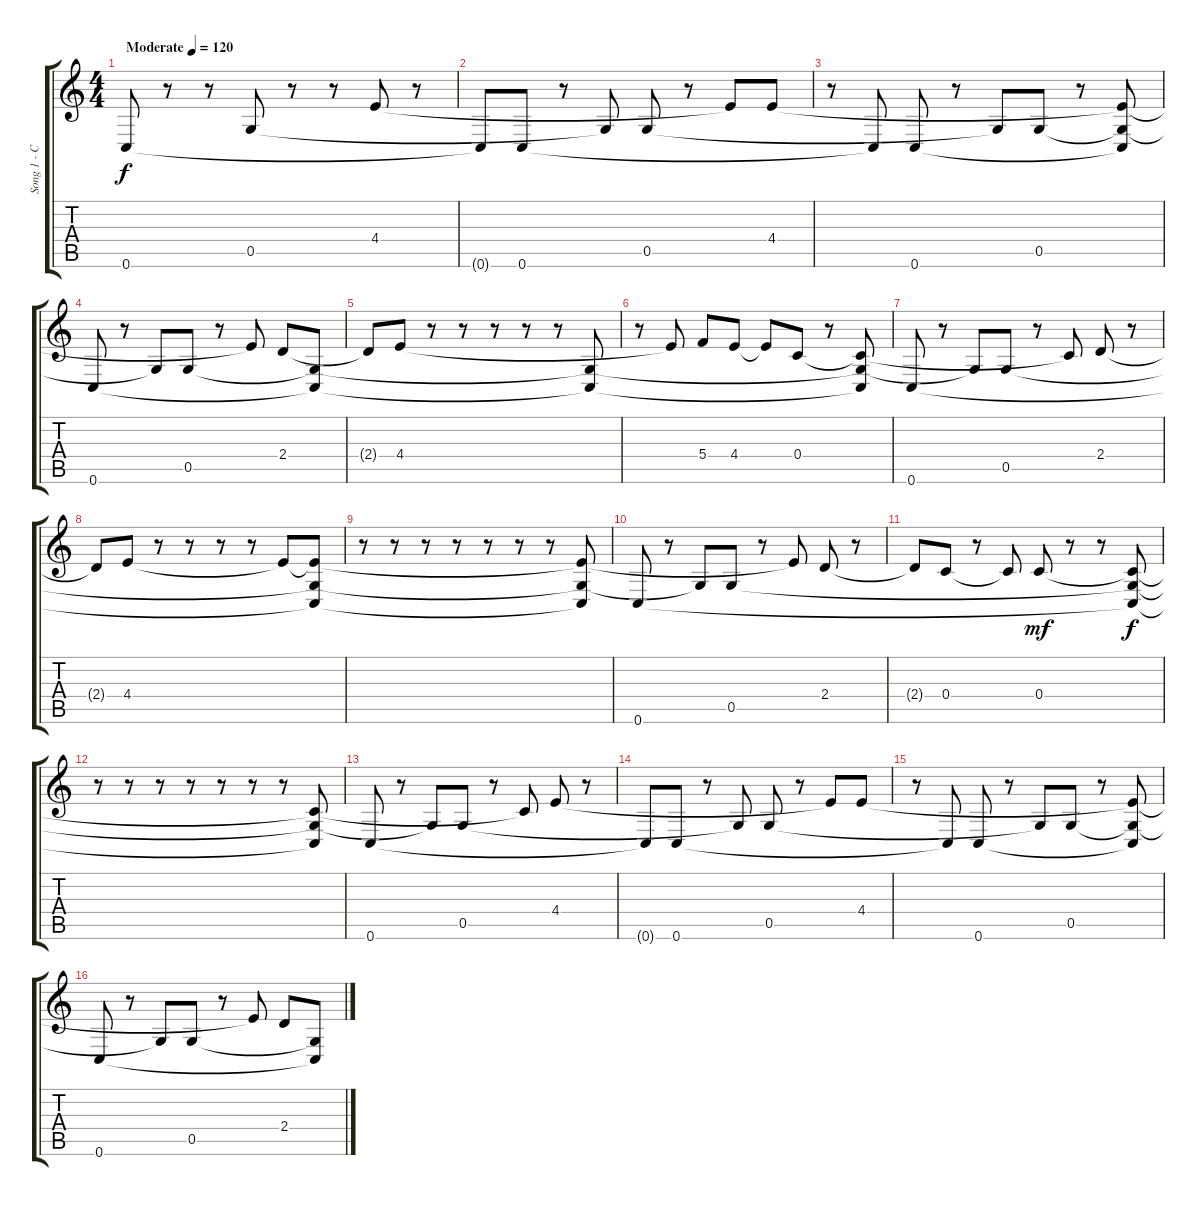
\track ("Song 1 - Clean" "Song 1 - C") {instrument electricguitarclean}
\staff {score tabs}
\tuning (D4 A3 F3 C3 G2 C2) {hide}
\ts (4 4)
\tempo (120 "Moderate")
\tempo 215
\tempo (120 "Moderate")
\clef g2
\ks c
0.6.8{dy f instrument electricguitarclean} r.8 r.8 0.5.8 r.8 r.8 4.4.8 r.8 |
0.6{t}.8 0.6.8 r.8 0.5{t}.8 0.5.8 r.8 4.4{t}.8 4.4.8 |
r.8 0.6{t}.8 0.6.8 r.8 0.5{t}.8 0.5.8 r.8 (4.4{t} 0.5{t} 0.6{t}).8 |
0.6.8 r.8 0.5{t}.8 0.5.8 r.8 4.4{t}.8 2.4.8 (0.5{t} 0.6{t}).8 |
2.4{t}.8 4.4.8 r.8 r.8 r.8 r.8 r.8 (0.5{t} 0.6{t}).8 |
r.8 4.4{t}.8 5.4.8 4.4.8 4.4{t}.8 0.4.8 r.8 (0.4{t} 0.5{t} 0.6{t}).8 |
0.6.8 r.8 0.5{t}.8 0.5.8 r.8 0.4{t}.8 2.4.8 r.8 |
2.4{t}.8 4.4.8 r.8 r.8 r.8 r.8 4.4{t}.8 (4.4{t} 0.5{t} 0.6{t}).8 |
r.8 r.8 r.8 r.8 r.8 r.8 r.8 (4.4{t} 0.5{t} 0.6{t}).8 |
0.6.8 r.8 0.5{t}.8 0.5.8 r.8 4.4{t}.8 2.4.8 r.8 |
2.4{t}.8 0.4.8 r.8 0.4{t}.8 0.4.8{dy mf} r.8 r.8 (0.4{t} 0.5{t} 0.6{t}).8{dy f} |
r.8 r.8 r.8 r.8 r.8 r.8 r.8 (0.4{t} 0.5{t} 0.6{t}).8 |
0.6.8 r.8 0.5{t}.8 0.5.8 r.8 0.4{t}.8 4.4.8 r.8 |
0.6{t}.8 0.6.8 r.8 0.5{t}.8 0.5.8 r.8 4.4{t}.8 4.4.8 |
r.8 0.6{t}.8 0.6.8 r.8 0.5{t}.8 0.5.8 r.8 (4.4{t} 0.5{t} 0.6{t}).8 |
0.6.8 r.8 0.5{t}.8 0.5.8 r.8 4.4{t}.8 2.4.8 (0.5{t} 0.6{t}).8
